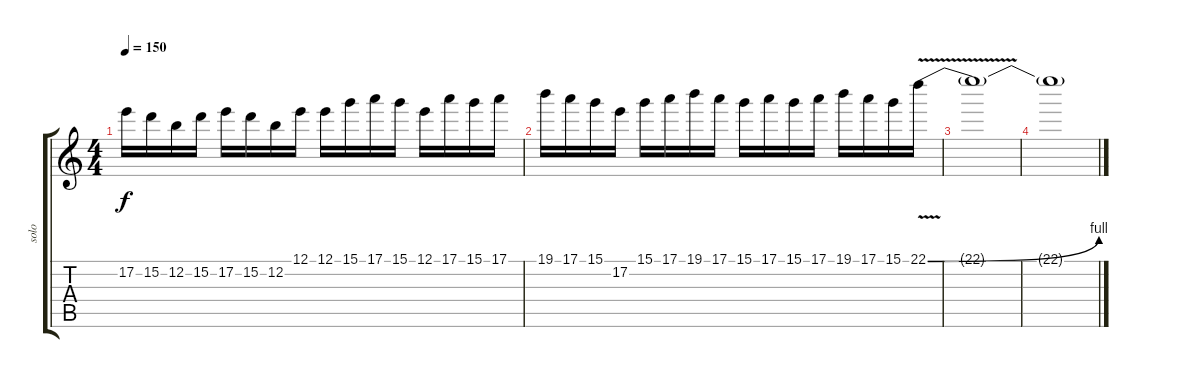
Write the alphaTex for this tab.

\track ("solo" "solo") {instrument distortionguitar}
\staff {score tabs}
\tuning (E4 B3 G3 D3 A2 E2) {hide}
\ts (4 4)
\tempo 150
\clef g2
\ks c
17.2.16{dy f} 15.2.16 12.2.16 15.2.16 17.2.16 15.2.16 12.2.16 12.1.16 12.1.16 15.1.16 17.1.16 15.1.16 12.1.16 17.1.16 15.1.16 17.1.16 |
19.1.16 17.1.16 15.1.16 17.2.16 15.1.16 17.1.16 19.1.16 17.1.16 15.1.16 17.1.16 15.1.16 17.1.16 19.1.16 17.1.16 15.1.16 22.1{be (bend 0 0 60 4) v}.16 |
22.1{t}.1 |
22.1{t}.1
